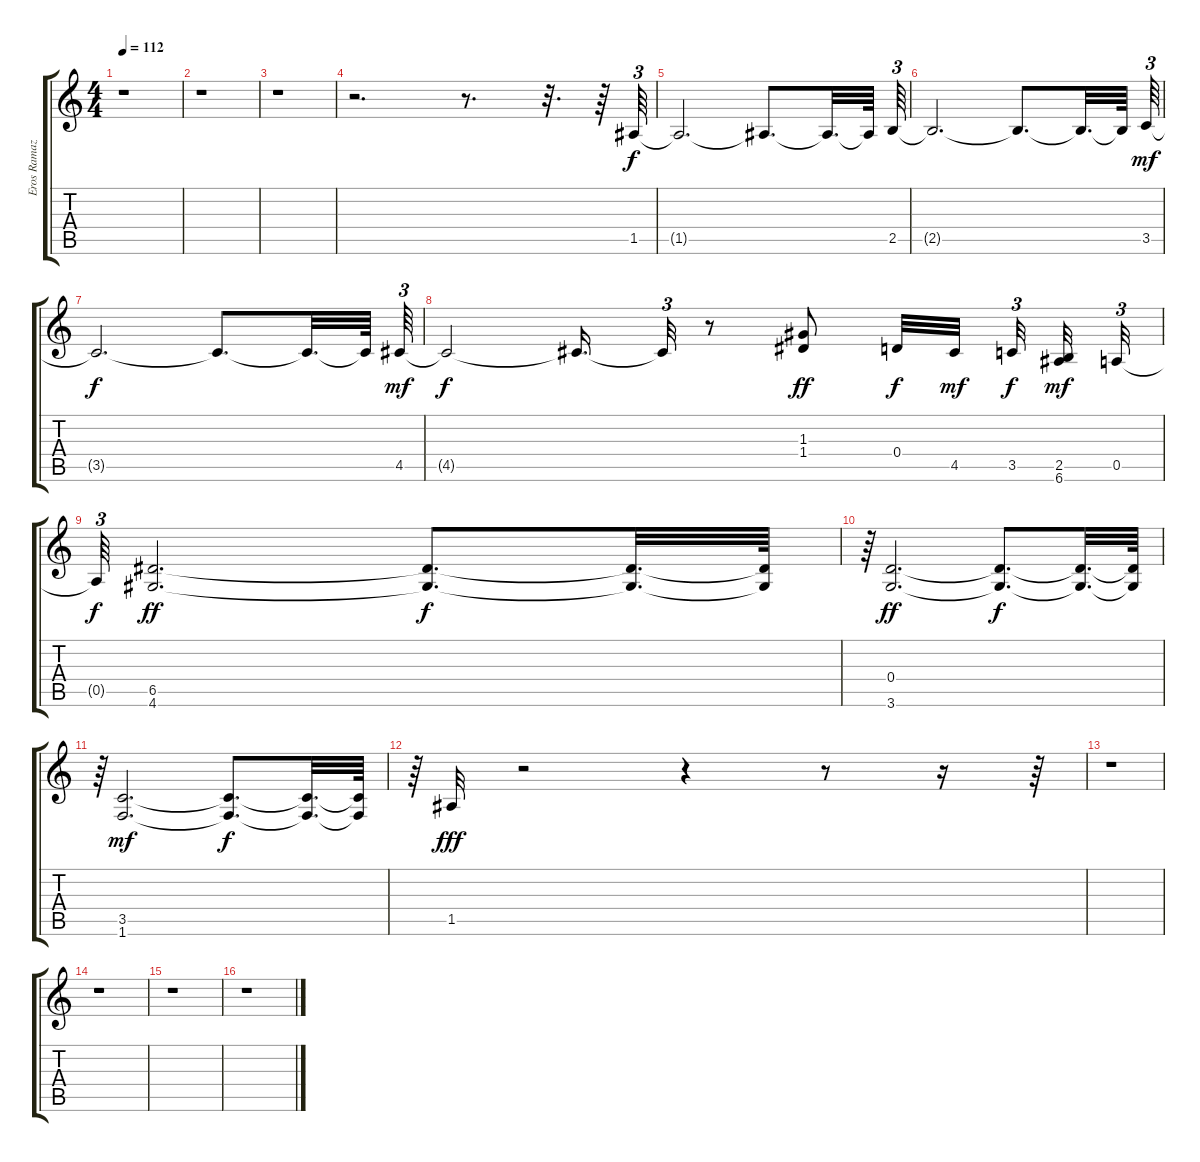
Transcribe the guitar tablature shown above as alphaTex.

\track ("Eros Ramazzotti" "Eros Ramaz") {instrument overdrivenguitar}
\staff {score tabs}
\tuning (E4 B3 G3 D3 A2 E2) {hide}
\ts (4 4)
\tempo 112
\clef g2
\ks c
r.1{dy f} |
r.1 |
r.1 |
r.2{d} r.8{d} r.32{d} r.64 1.5.64{tu (3 2) volume 11} |
1.5{t}.2{d} 1.5{t}.8{d} 1.5{t}.32{d} 1.5{t}.64 2.5.64{tu (3 2)} |
2.5{t}.2{d} 2.5{t}.8{d} 2.5{t}.32{d} 2.5{t}.64 3.5.64{tu (3 2) dy mf} |
3.5{t}.2{d dy f} 3.5{t}.8{d} 3.5{t}.32{d} 3.5{t}.64 4.5.64{tu (3 2) dy mf} |
4.5{t}.2{dy f} 4.5{t}.16{d} 4.5{t}.32{tu (3 2)} r.8 (1.3 1.4).8{dy ff volume 9} 0.4.32{dy f} 4.5.32{dy mf beam splitsecondary} 3.5.32{tu (3 2) dy f beam splitsecondary} (2.5 6.6).32{dy mf} 0.5.32{tu (3 2)} |
0.5{t}.64{tu (3 2) dy f} (6.5 4.6).2{d dy ff} (6.5{t} 4.6{t}).8{d dy f} (6.5{t} 4.6{t}).32{d} (6.5{t} 4.6{t}).64 |
r.64{tu (3 2)} (0.4 3.6).2{d dy ff} (0.4{t} 3.6{t}).8{d dy f} (0.4{t} 3.6{t}).32{d} (0.4{t} 3.6{t}).64 |
r.64{tu (3 2)} (3.5 1.6).2{d dy mf} (3.5{t} 1.6{t}).8{d dy f} (3.5{t} 1.6{t}).32{d} (3.5{t} 1.6{t}).64 |
r.64{tu (3 2)} 1.5.32{dy fff} r.2 r.4 r.8 r.16 r.64 |
r.1 |
r.1 |
r.1 |
r.1
